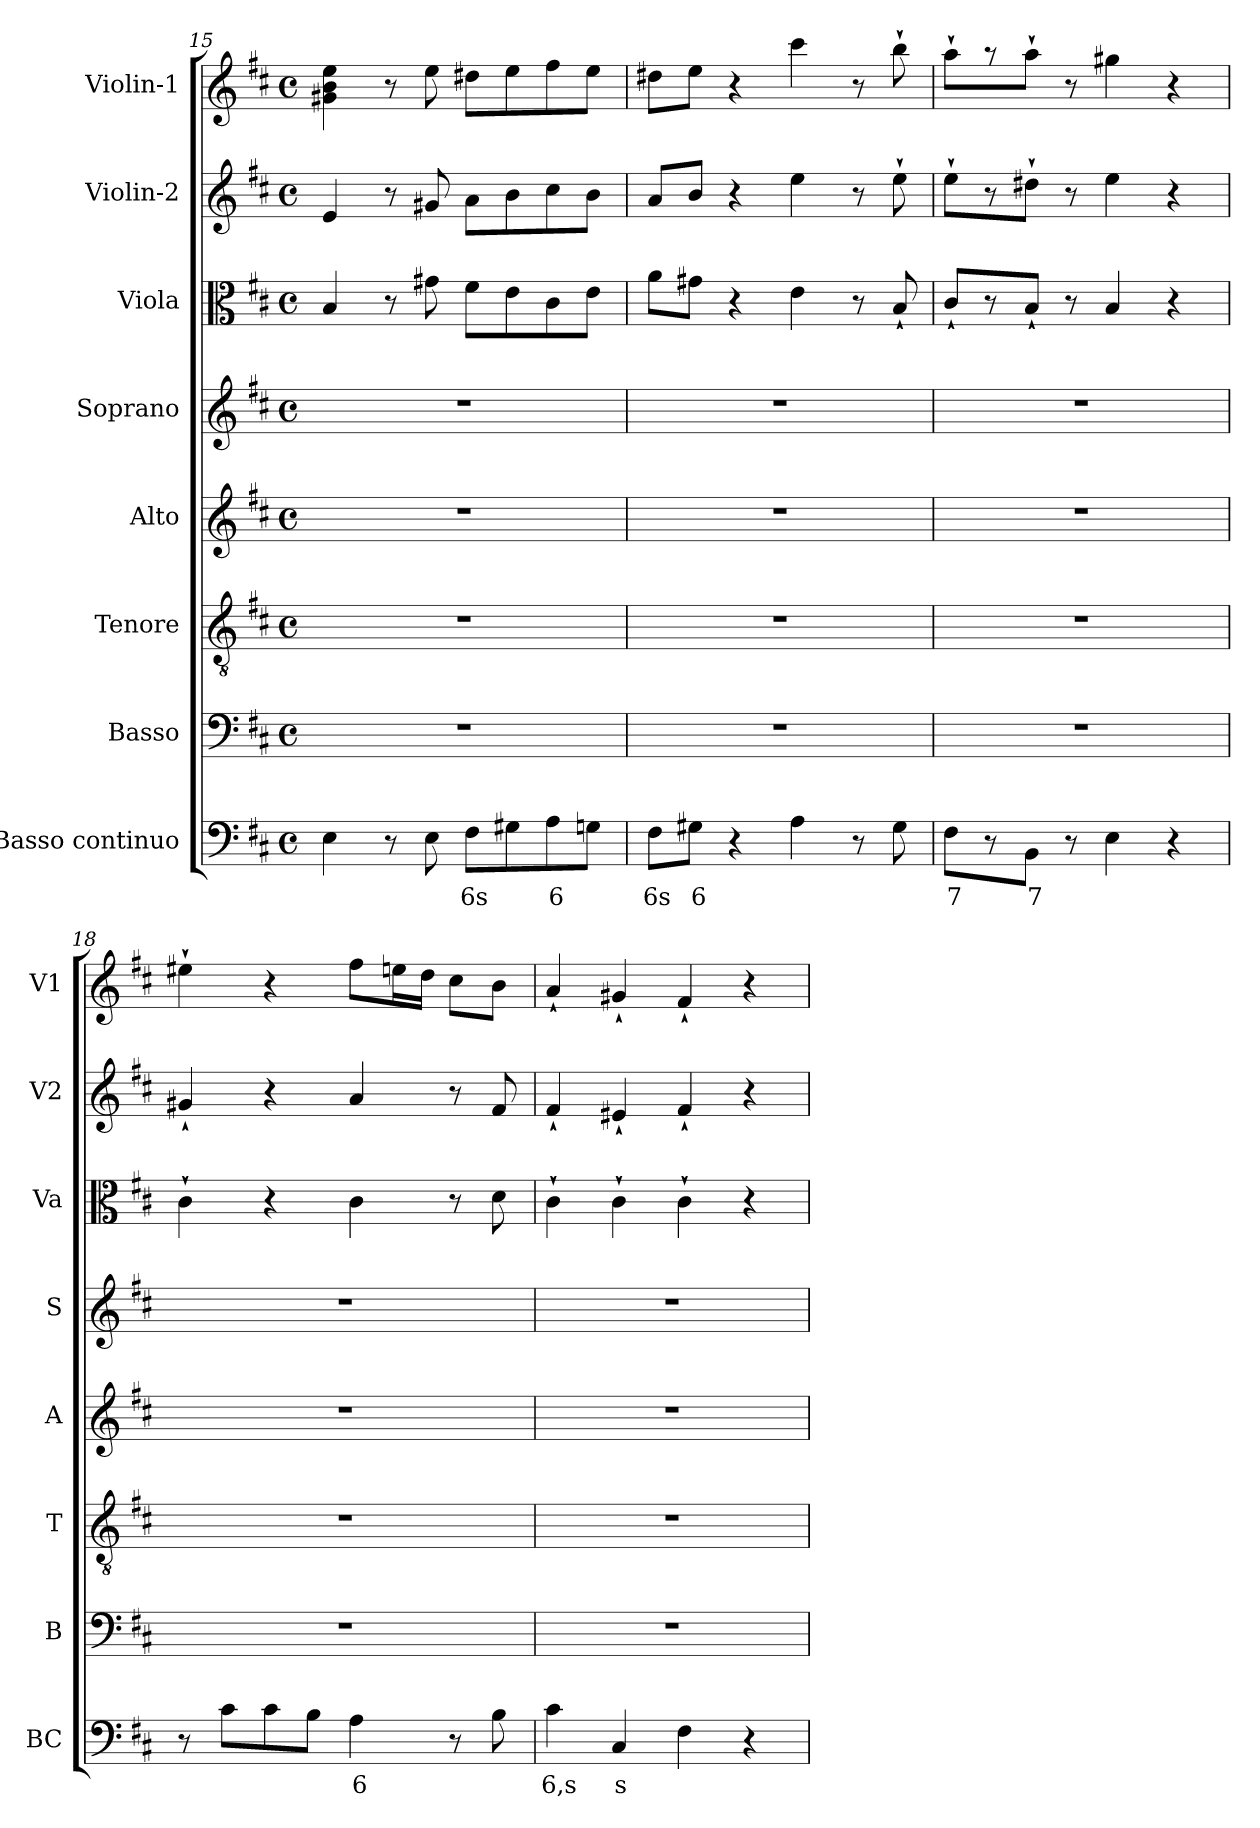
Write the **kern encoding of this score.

**kern	**text	**kern	**kern	**kern	**kern	**kern	**kern	**kern
*part8	*part8	*part7	*part6	*part5	*part4	*part3	*part2	*part1
*staff8	*staff8	*staff7	*staff6	*staff5	*staff4	*staff3	*staff2	*staff1
*I"Basso continuo	*	*I"Basso	*I"Tenore	*I"Alto	*I"Soprano	*I"Viola	*I"Violin-2	*I"Violin-1
*I'BC	*	*I'B	*I'T	*I'A	*I'S	*I'Va	*I'V2	*I'V1
*clefF4	*	*clefF4	*clefGv2	*clefG2	*clefG2	*clefC3	*clefG2	*clefG2
*k[f#c#]	*	*k[f#c#]	*k[f#c#]	*k[f#c#]	*k[f#c#]	*k[f#c#]	*k[f#c#]	*k[f#c#]
*D:	*	*D:	*D:	*D:	*D:	*D:	*D:	*D:
*M4/4	*	*M4/4	*M4/4	*M4/4	*M4/4	*M4/4	*M4/4	*M4/4
*met(c)	*	*met(c)	*met(c)	*met(c)	*met(c)	*met(c)	*met(c)	*met(c)
=15	=15	=15	=15	=15	=15	=15	=15	=15
4E\	.	1r	1r	1r	1r	4B/	4e/	4g#X\ 4b\ 4ee\
8r	.	.	.	.	.	8r	8r	8r
8E\	.	.	.	.	.	8g#X\	8g#X/	8ee\
!	!LO:LY:b	!	!	!	!	!	!	!
8F#\L	6s	.	.	.	.	8f#\L	8a\L	8dd#X\L
8G#X\	.	.	.	.	.	8e\	8b\	8ee\
!	!LO:LY:b	!	!	!	!	!	!	!
8A\	6	.	.	.	.	8c#\	8cc#\	8ff#\
8Gn\J	.	.	.	.	.	8e\J	8b\J	8ee\J
=16	=16	=16	=16	=16	=16	=16	=16	=16
!	!LO:LY:b	!	!	!	!	!	!	!
8F#\L	6s	1r	1r	1r	1r	8a\L	8a/L	8dd#X\L
!	!LO:LY:b	!	!	!	!	!	!	!
8G#X\J	6	.	.	.	.	8g#X\J	8b/J	8ee\J
4r	.	.	.	.	.	4r	4r	4r
4A\	.	.	.	.	.	4e\	4ee\	4ccc#\
8r	.	.	.	.	.	8r	8r	8r
8G#\	.	.	.	.	.	8B`</	8ee`>\	8bb`>\
=17	=17	=17	=17	=17	=17	=17	=17	=17
!	!LO:LY:b	!	!	!	!	!	!	!
8F#\L	7	1r	1r	1r	1r	8c#`</L	8ee`>\L	8aa`>\L
8r	.	.	.	.	.	8r	8r	8r
!	!LO:LY:b	!	!	!	!	!	!	!
8BB\J	7	.	.	.	.	8B`</J	8dd#X`>\J	8aa`>\J
8r	.	.	.	.	.	8r	8r	8r
4E\	.	.	.	.	.	4B/	4ee\	4gg#X\
4r	.	.	.	.	.	4r	4r	4r
!!LO:PB:g=z
=18	=18	=18	=18	=18	=18	=18	=18	=18
8r	.	1r	1r	1r	1r	4c#`>\	4g#X`</	4ee#X`>\
8c#\L	.	.	.	.	.	.	.	.
8c#\	.	.	.	.	.	4r	4r	4r
8B\J	.	.	.	.	.	.	.	.
!	!LO:LY:b	!	!	!	!	!	!	!
4A\	6	.	.	.	.	4c#\	4a/	8ff#\L
.	.	.	.	.	.	.	.	16een\L
.	.	.	.	.	.	.	.	16dd\JJ
8r	.	.	.	.	.	8r	8r	8cc#\L
8B\	.	.	.	.	.	8d\	8f#/	8b\J
=19	=19	=19	=19	=19	=19	=19	=19	=19
!	!LO:LY:b	!	!	!	!	!	!	!
4c#\	6,s	1r	1r	1r	1r	4c#`>\	4f#`</	4a`</
!	!LO:LY:b	!	!	!	!	!	!	!
4C#/	s	.	.	.	.	4c#`>\	4e#X`</	4g#X`</
4F#\	.	.	.	.	.	4c#`>\	4f#`</	4f#`</
4r	.	.	.	.	.	4r	4r	4r
=	=	=	=	=	=	=	=	=
*-	*-	*-	*-	*-	*-	*-	*-	*-
